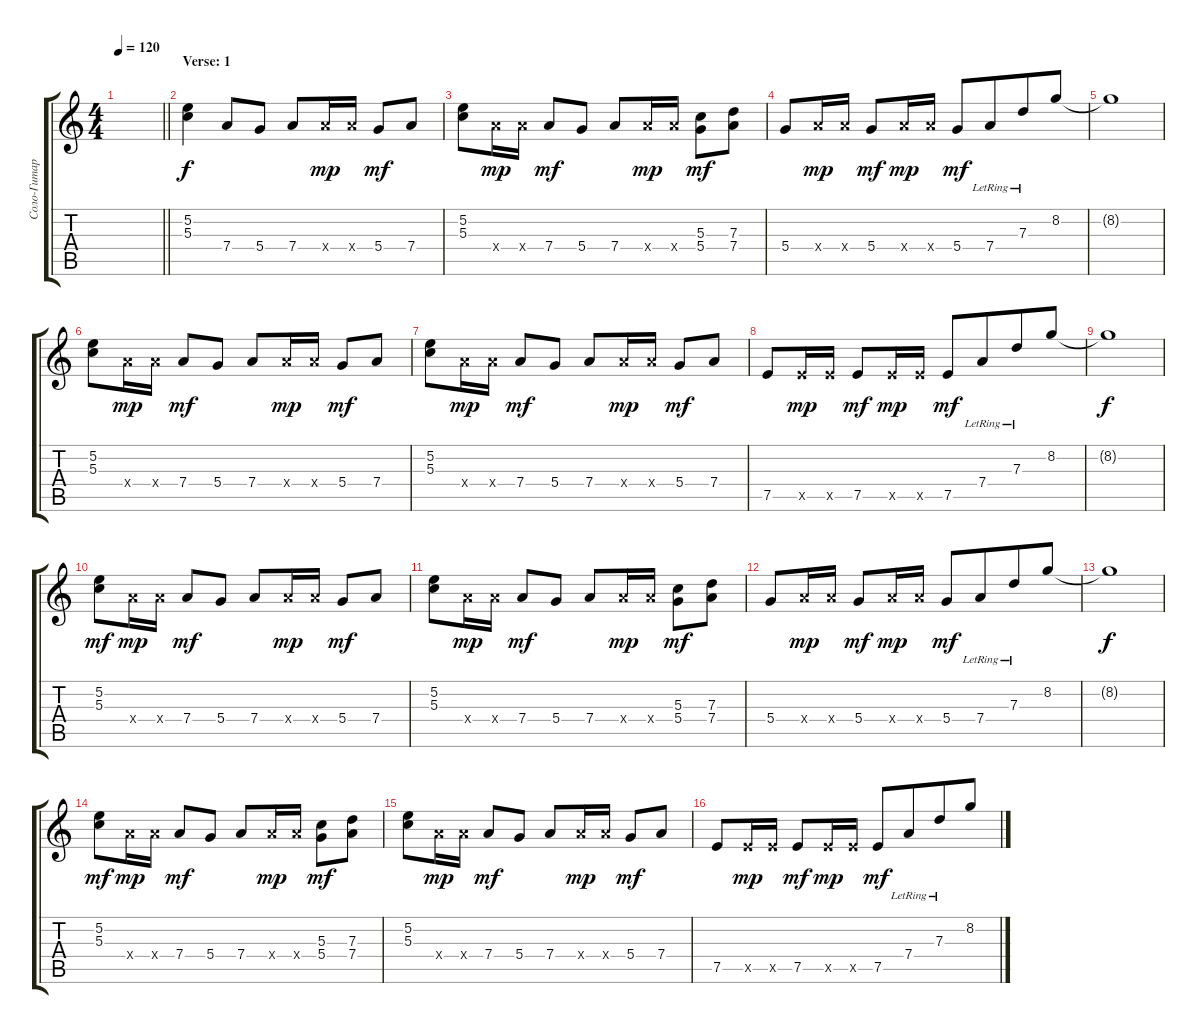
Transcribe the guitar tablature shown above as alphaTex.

\track ("Соло-Гитара 2" "Соло-Гитар") {instrument overdrivenguitar}
\staff {score tabs}
\tuning (E4 B3 G3 D3 A2 E2) {hide}
\ts (4 4)
\tempo 120
\clef g2
\barLineRight lightlight
\ks c
|
\section ("" "Verse: 1")
(5.2 5.3).4{volume 6 instrument overdrivenguitar} 7.4.8 5.4.8 7.4.8 7.4{x}.16{dy mp} 7.4{x}.16 5.4.8{dy mf} 7.4.8 |
(5.2 5.3).8 7.4{x}.16{dy mp} 7.4{x}.16 7.4.8{dy mf} 5.4.8 7.4.8 7.4{x}.16{dy mp} 7.4{x}.16 (5.3 5.4).8{dy mf} (7.3 7.4).8 |
5.4.8 7.4{x}.16{dy mp} 7.4{x}.16 5.4.8{dy mf} 7.4{x}.16{dy mp} 7.4{x}.16 5.4.8{dy mf beam Up} 7.4{lr}.8{beam Up beam merge} 7.3{lr}.8{beam Up} 8.2.8{beam Up} |
8.2{t}.1 |
(5.2 5.3).8 7.4{x}.16{dy mp} 7.4{x}.16 7.4.8{dy mf} 5.4.8 7.4.8 7.4{x}.16{dy mp} 7.4{x}.16 5.4.8{dy mf} 7.4.8 |
(5.2 5.3).8 7.4{x}.16{dy mp} 7.4{x}.16 7.4.8{dy mf} 5.4.8 7.4.8 7.4{x}.16{dy mp} 7.4{x}.16 5.4.8{dy mf} 7.4.8 |
7.5.8 7.5{x}.16{dy mp} 7.5{x}.16 7.5.8{dy mf} 7.5{x}.16{dy mp} 7.5{x}.16 7.5.8{dy mf beam Up} 7.4{lr}.8{beam Up beam merge} 7.3{lr}.8{beam Up} 8.2.8{beam Up} |
8.2{t}.1{dy f} |
(5.2 5.3).8{dy mf} 7.4{x}.16{dy mp} 7.4{x}.16 7.4.8{dy mf} 5.4.8 7.4.8 7.4{x}.16{dy mp} 7.4{x}.16 5.4.8{dy mf} 7.4.8 |
(5.2 5.3).8 7.4{x}.16{dy mp} 7.4{x}.16 7.4.8{dy mf} 5.4.8 7.4.8 7.4{x}.16{dy mp} 7.4{x}.16 (5.3 5.4).8{dy mf} (7.3 7.4).8 |
5.4.8 7.4{x}.16{dy mp} 7.4{x}.16 5.4.8{dy mf} 7.4{x}.16{dy mp} 7.4{x}.16 5.4.8{dy mf beam Up} 7.4{lr}.8{beam Up beam merge} 7.3{lr}.8{beam Up} 8.2.8{beam Up} |
8.2{t}.1{dy f} |
(5.2 5.3).8{dy mf} 7.4{x}.16{dy mp} 7.4{x}.16 7.4.8{dy mf} 5.4.8 7.4.8 7.4{x}.16{dy mp} 7.4{x}.16 (5.3 5.4).8{dy mf} (7.3 7.4).8 |
(5.2 5.3).8 7.4{x}.16{dy mp} 7.4{x}.16 7.4.8{dy mf} 5.4.8 7.4.8 7.4{x}.16{dy mp} 7.4{x}.16 5.4.8{dy mf} 7.4.8 |
7.5.8 7.5{x}.16{dy mp} 7.5{x}.16 7.5.8{dy mf} 7.5{x}.16{dy mp} 7.5{x}.16 7.5.8{dy mf beam Up} 7.4{lr}.8{beam Up beam merge} 7.3{lr}.8{beam Up} 8.2.8{beam Up}
